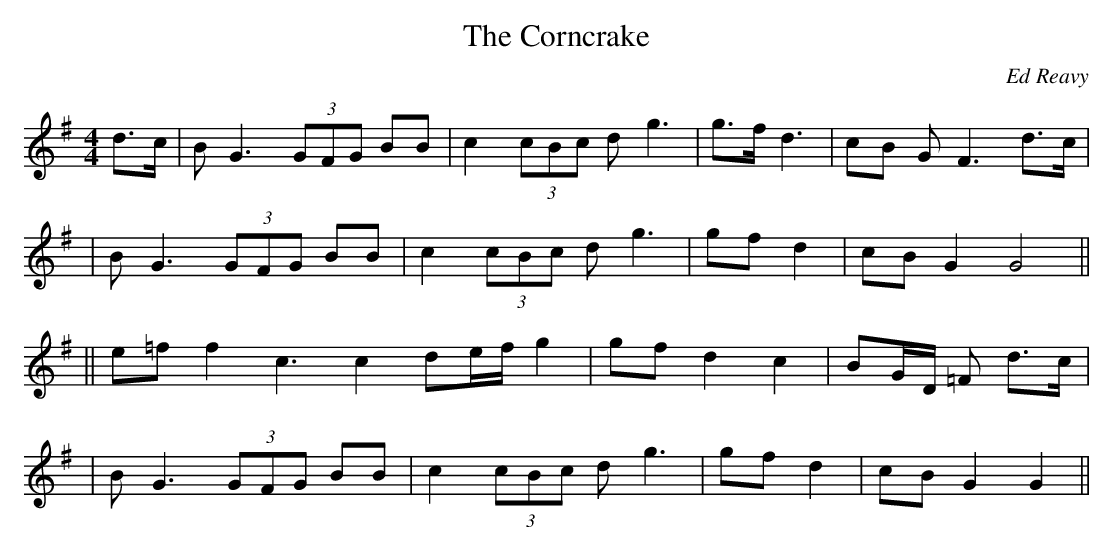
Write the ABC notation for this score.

X:1
T:The Corncrake
C:Ed Reavy
M:4/4
L:1/8
K:G
d>c \
| B G3 (3GFG BB | c2 (3cBc d g3 | g>f d3 | cB G F3 d>c |
| B G3 (3GFG BB | c2 (3cBc d g3 | gf d2 | cB G2 G4 ||
|| e=f f2 c3c2 de/2f/2 g2 | gf d2 c2 | BG/2D/2 =F d>c |
| B G3 (3GFG BB | c2 (3cBc d g3 | gf d2 | cB G2 G2 ||
